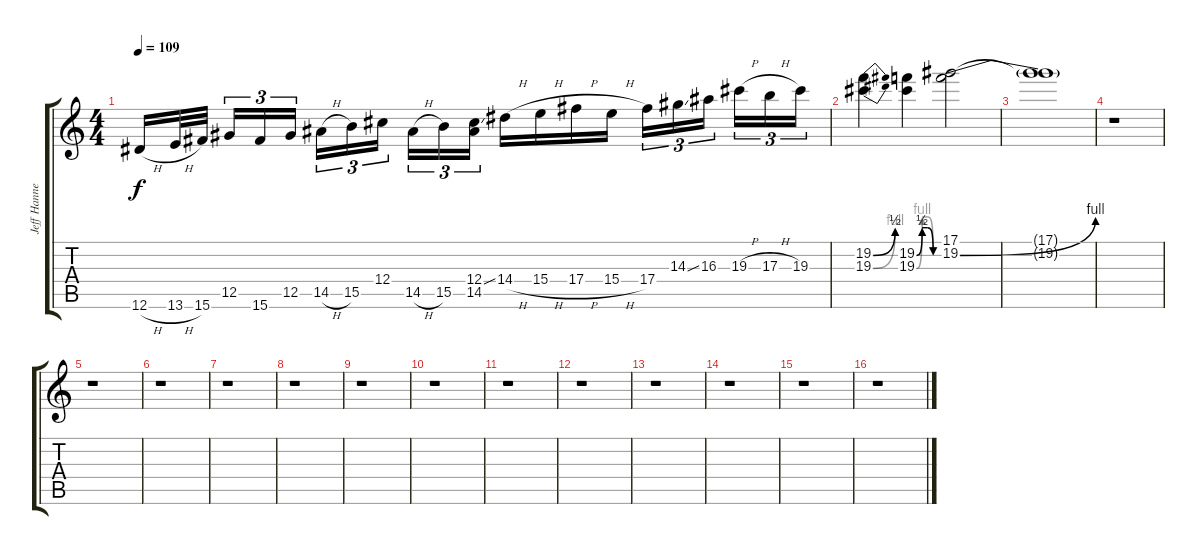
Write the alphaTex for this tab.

\track ("Jeff Hanneman Solo" "Jeff Hanne") {instrument distortionguitar}
\staff {score tabs}
\tuning (Eb4 Bb3 Gb3 Db3 Ab2 Eb2) {hide}
\ts (4 4)
\tempo 109
\clef g2
\ks c
12.6{h}.16{dy f} 13.6{h}.32 15.6.32 12.5.16{tu (3 2)} 15.6.16{tu (3 2)} 12.5.16{tu (3 2)} 14.5{h}.16{tu (3 2)} 15.5.16{tu (3 2)} 12.4.16{tu (3 2)} 14.5{h}.16{tu (3 2)} 15.5.16{tu (3 2)} (12.4{ss} 14.5).16{tu (3 2)} 14.4{h}.16 15.4{h}.16 17.4{h}.16 15.4{h}.16 17.4.16{tu (3 2)} 14.3{ss}.16{tu (3 2)} 16.3.16{tu (3 2)} 19.3{h}.16{tu (3 2)} 17.3{h}.16{tu (3 2)} 19.3.16{tu (3 2)} |
(19.2{be (bend 0 0 60 2)} 19.3{be (bend 0 0 60 4)}).4 (19.2{be (custom 0 0 15 2 30 2 45 0 60 0)} 19.3{be (custom 0 0 15 4 30 4 45 0 60 0)}).4 (17.1 19.2{be (bend 0 0 60 4)}).2 |
(17.1{t} 19.2{t}).1 |
r.1 |
r.1 |
r.1 |
r.1 |
r.1 |
r.1 |
r.1 |
r.1 |
r.1 |
r.1 |
r.1 |
r.1 |
r.1
